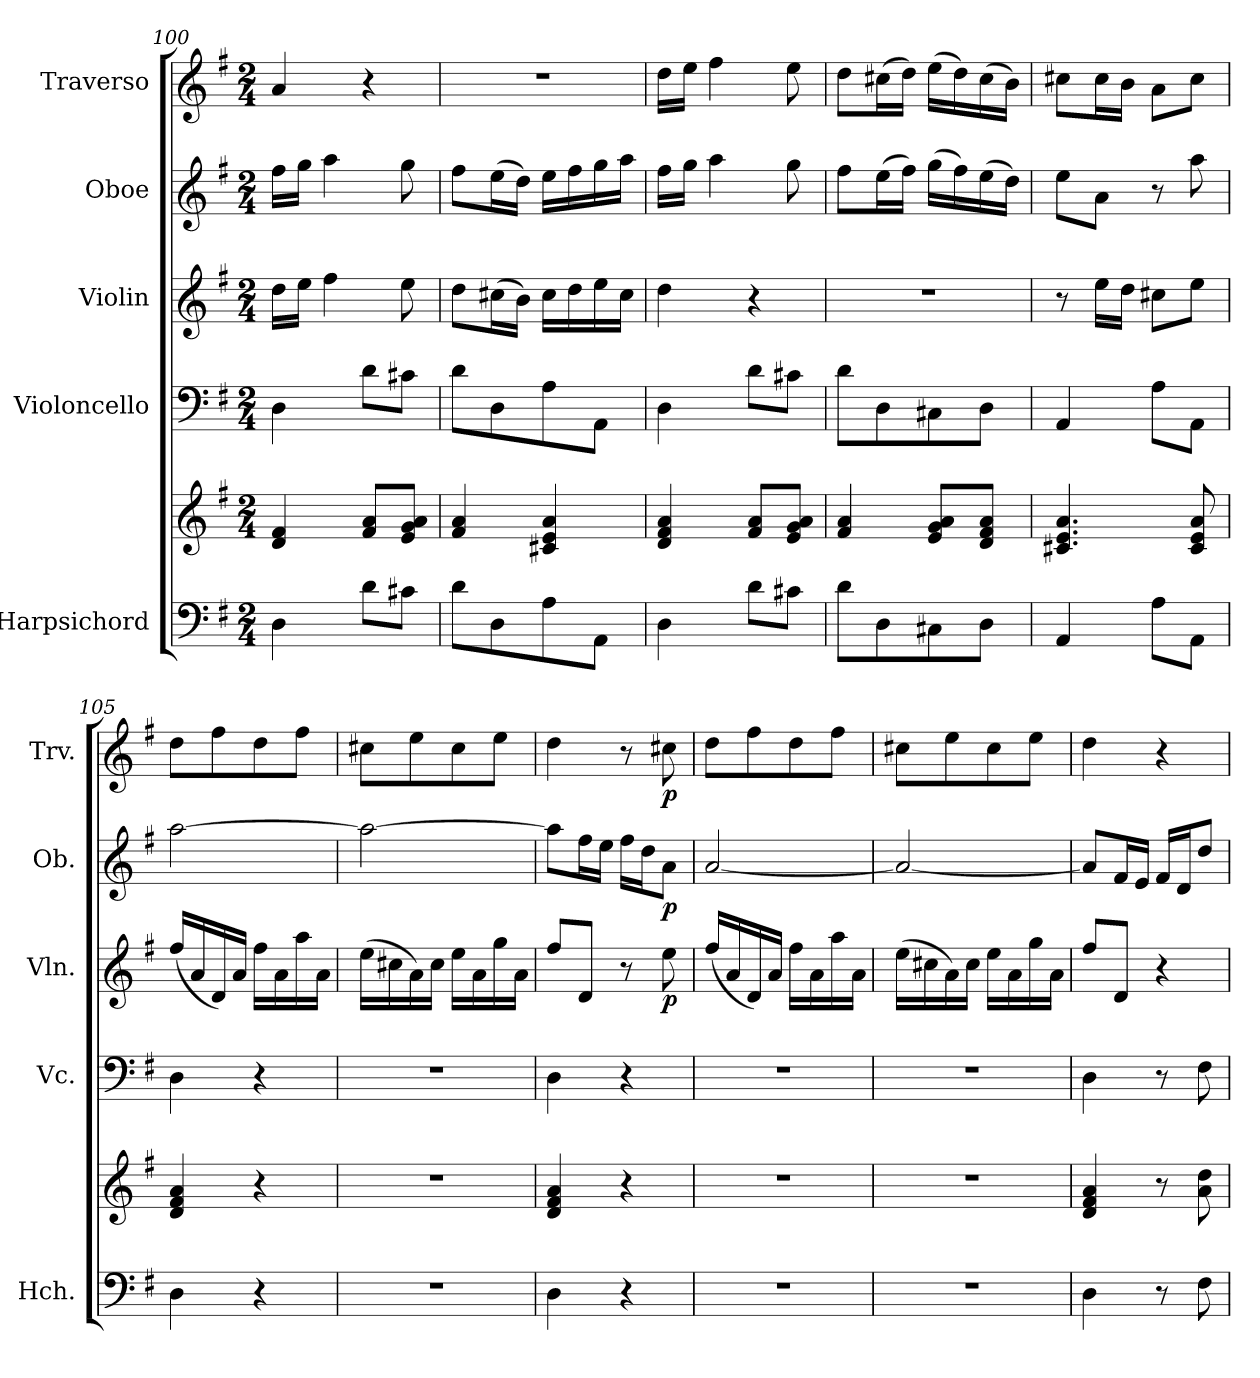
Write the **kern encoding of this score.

**kern	**kern	**kern	**kern	**dynam	**kern	**dynam	**kern	**dynam
*part5	*part5	*part4	*part3	*part3	*part2	*part2	*part1	*part1
*staff6	*staff5	*staff4	*staff3	*staff3	*staff2	*staff2	*staff1	*staff1
*I"Harpsichord	*	*I"Violoncello	*I"Violin	*	*I"Oboe	*	*I"Traverso	*
*I'Hch.	*	*I'Vc.	*I'Vln.	*	*I'Ob.	*	*I'Trv.	*
*clefF4	*clefG2	*clefF4	*clefG2	*	*clefG2	*	*clefG2	*
*k[f#]	*k[f#]	*k[f#]	*k[f#]	*	*k[f#]	*	*k[f#]	*
*M2/4	*M2/4	*M2/4	*M2/4	*	*M2/4	*	*M2/4	*
=100	=100	=100	=100	=100	=100	=100	=100	=100
4D\	4d/ 4f#/	4D\	16dd\LL	.	16ff#\LL	.	4a/	.
.	.	.	16ee\JJ	.	16gg\JJ	.	.	.
.	.	.	4ff#\	.	4aa\	.	.	.
8d\L	8f#/ 8a/L	8d\L	.	.	.	.	4r	.
8c#X\J	8e/ 8g/ 8a/J	8c#X\J	8ee\	.	8gg\	.	.	.
=101	=101	=101	=101	=101	=101	=101	=101	=101
8d\L	4f#/ 4a/	8d\L	8dd\L	.	8ff#\L	.	2r	.
8D\	.	8D\	(16cc#X\L	.	(16ee\L	.	.	.
.	.	.	16b\JJ)	.	16dd\JJ)	.	.	.
8A\	4c#X/ 4e/ 4a/	8A\	16cc#\LL	.	16ee\LL	.	.	.
.	.	.	16dd\	.	16ff#\	.	.	.
8AA\J	.	8AA\J	16ee\	.	16gg\	.	.	.
.	.	.	16cc#\JJ	.	16aa\JJ	.	.	.
=102	=102	=102	=102	=102	=102	=102	=102	=102
4D\	4d/ 4f#/ 4a/	4D\	4dd\	.	16ff#\LL	.	16dd\LL	.
.	.	.	.	.	16gg\JJ	.	16ee\JJ	.
.	.	.	.	.	4aa\	.	4ff#\	.
8d\L	8f#/ 8a/L	8d\L	4r	.	.	.	.	.
8c#X\J	8e/ 8g/ 8a/J	8c#X\J	.	.	8gg\	.	8ee\	.
=103	=103	=103	=103	=103	=103	=103	=103	=103
8d\L	4f#/ 4a/	8d\L	2r	.	8ff#\L	.	8dd\L	.
8D\	.	8D\	.	.	(16ee\L	.	(16cc#X\L	.
.	.	.	.	.	16ff#\JJ)	.	16dd\JJ)	.
8C#X\	8e/ 8g/ 8a/L	8C#X\	.	.	(16gg\LL	.	(16ee\LL	.
.	.	.	.	.	16ff#\)	.	16dd\)	.
8D\J	8d/ 8f#/ 8a/J	8D\J	.	.	(16ee\	.	(16cc#\	.
.	.	.	.	.	16dd\JJ)	.	16b\JJ)	.
=104	=104	=104	=104	=104	=104	=104	=104	=104
4AA/	4.c#X/ 4.e/ 4.a/	4AA/	8r	.	8ee\L	.	8cc#X\L	.
.	.	.	16ee\LL	.	8a\J	.	16cc#\L	.
.	.	.	16dd\JJ	.	.	.	16b\JJ	.
8A\L	.	8A\L	8cc#X\L	.	8r	.	8a\L	.
8AA\J	8c#/ 8e/ 8a/	8AA\J	8ee\J	.	8aa\	.	8cc#\J	.
=105	=105	=105	=105	=105	=105	=105	=105	=105
4D\	4d/ 4f#/ 4a/	4D\	(16ff#/LL	.	[2aa\	.	8dd\L	.
.	.	.	16a/	.	.	.	.	.
.	.	.	16d/)	.	.	.	8ff#\	.
.	.	.	16a/JJ	.	.	.	.	.
4r	4r	4r	16ff#\LL	.	.	.	8dd\	.
.	.	.	16a\	.	.	.	.	.
.	.	.	16aa\	.	.	.	8ff#\J	.
.	.	.	16a\JJ	.	.	.	.	.
!!LO:LB:g=z
=106	=106	=106	=106	=106	=106	=106	=106	=106
2r	2r	2r	(16ee\LL	.	2aa\_	.	8cc#X\L	.
.	.	.	16cc#X\	.	.	.	.	.
.	.	.	16a\)	.	.	.	8ee\	.
.	.	.	16cc#\JJ	.	.	.	.	.
.	.	.	16ee\LL	.	.	.	8cc#\	.
.	.	.	16a\	.	.	.	.	.
.	.	.	16gg\	.	.	.	8ee\J	.
.	.	.	16a\JJ	.	.	.	.	.
=107	=107	=107	=107	=107	=107	=107	=107	=107
4D\	4d/ 4f#/ 4a/	4D\	8ff#/L	.	8aa\L]	.	4dd\	.
.	.	.	8d/J	.	16ff#\L	.	.	.
.	.	.	.	.	16ee\JJ	.	.	.
4r	4r	4r	8r	.	16ff#\LL	.	8r	.
.	.	.	.	.	16dd\J	.	.	.
!	!	!	!	!LO:DY:b	!	!LO:DY:b	!	!LO:DY:b
.	.	.	8ee\	p	8a\J	p	8cc#X\	p
=108	=108	=108	=108	=108	=108	=108	=108	=108
2r	2r	2r	(16ff#/LL	.	[2a/	.	8dd\L	.
.	.	.	16a/	.	.	.	.	.
.	.	.	16d/)	.	.	.	8ff#\	.
.	.	.	16a/JJ	.	.	.	.	.
.	.	.	16ff#\LL	.	.	.	8dd\	.
.	.	.	16a\	.	.	.	.	.
.	.	.	16aa\	.	.	.	8ff#\J	.
.	.	.	16a\JJ	.	.	.	.	.
=109	=109	=109	=109	=109	=109	=109	=109	=109
2r	2r	2r	(16ee\LL	.	2a/_	.	8cc#X\L	.
.	.	.	16cc#X\	.	.	.	.	.
.	.	.	16a\)	.	.	.	8ee\	.
.	.	.	16cc#\JJ	.	.	.	.	.
.	.	.	16ee\LL	.	.	.	8cc#\	.
.	.	.	16a\	.	.	.	.	.
.	.	.	16gg\	.	.	.	8ee\J	.
.	.	.	16a\JJ	.	.	.	.	.
=110	=110	=110	=110	=110	=110	=110	=110	=110
4D\	4d/ 4f#/ 4a/	4D\	8ff#/L	.	8a/L]	.	4dd\	.
.	.	.	8d/J	.	16f#/L	.	.	.
.	.	.	.	.	16e/JJ	.	.	.
8r	8r	8r	4r	.	16f#/LL	.	4r	.
.	.	.	.	.	16d/J	.	.	.
8F#\	8a\ 8dd\	8F#\	.	.	8dd/J	.	.	.
=	=	=	=	=	=	=	=	=
*-	*-	*-	*-	*-	*-	*-	*-	*-
